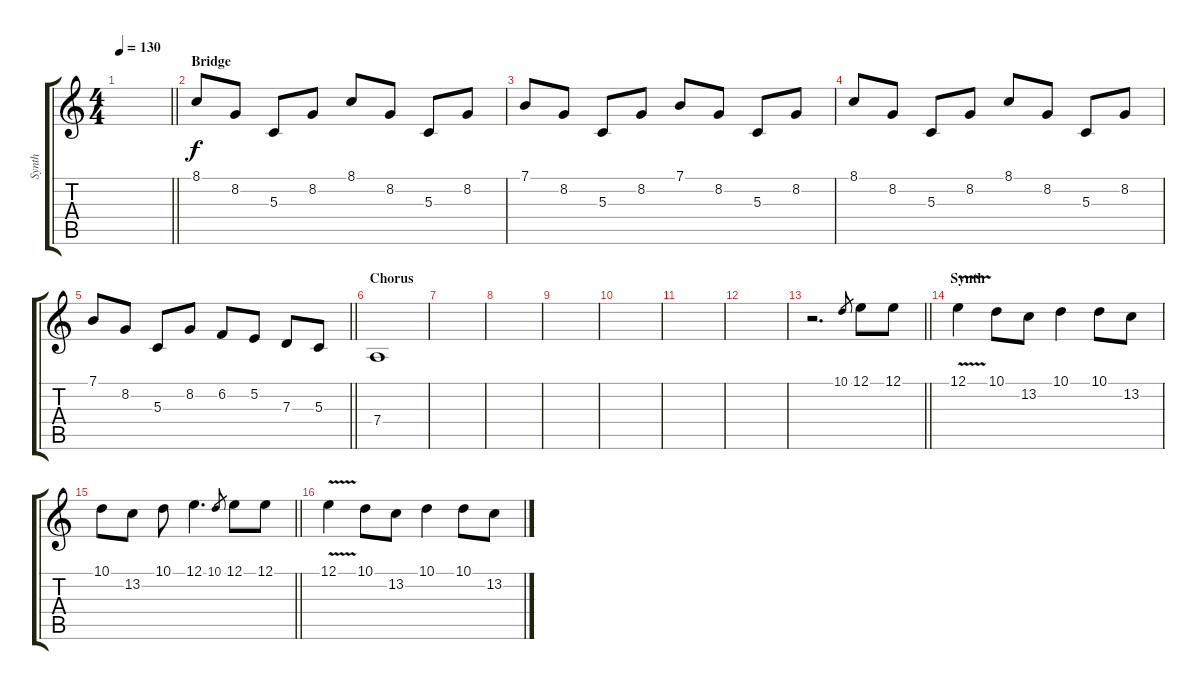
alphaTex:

\track ("Synth" "Synth") {instrument lead1square}
\staff {score tabs}
\tuning (E4 B3 G3 D3 A2 E2) {hide}
\ts (4 4)
\tempo 130
\clef g2
\barLineRight lightlight
\ks c
|
\section ("" "Bridge")
8.1.8{volume 13 instrument vibraphone} 8.2.8 5.3.8 8.2.8 8.1.8 8.2.8 5.3.8 8.2.8 |
7.1.8 8.2.8 5.3.8 8.2.8 7.1.8 8.2.8 5.3.8 8.2.8 |
8.1.8 8.2.8 5.3.8 8.2.8 8.1.8 8.2.8 5.3.8 8.2.8 |
\barLineRight lightlight
7.1.8 8.2.8 5.3.8 8.2.8 6.2.8 5.2.8 7.3.8 5.3.8 |
\section ("" "Chorus")
7.4.1 |
|
|
|
|
|
|
\barLineRight lightlight
r.2{d volume 16 instrument lead1square} 10.1.8{gr} 12.1.8 12.1.8 |
\section ("" "Synth")
12.1{v}.4 10.1.8 13.2.8 10.1.4 10.1.8 13.2.8 |
\barLineRight lightlight
10.1.8 13.2.8 10.1.8 12.1.4{d} 10.1.8{gr} 12.1.8 12.1.8 |
12.1{v}.4 10.1.8 13.2.8 10.1.4 10.1.8 13.2.8
